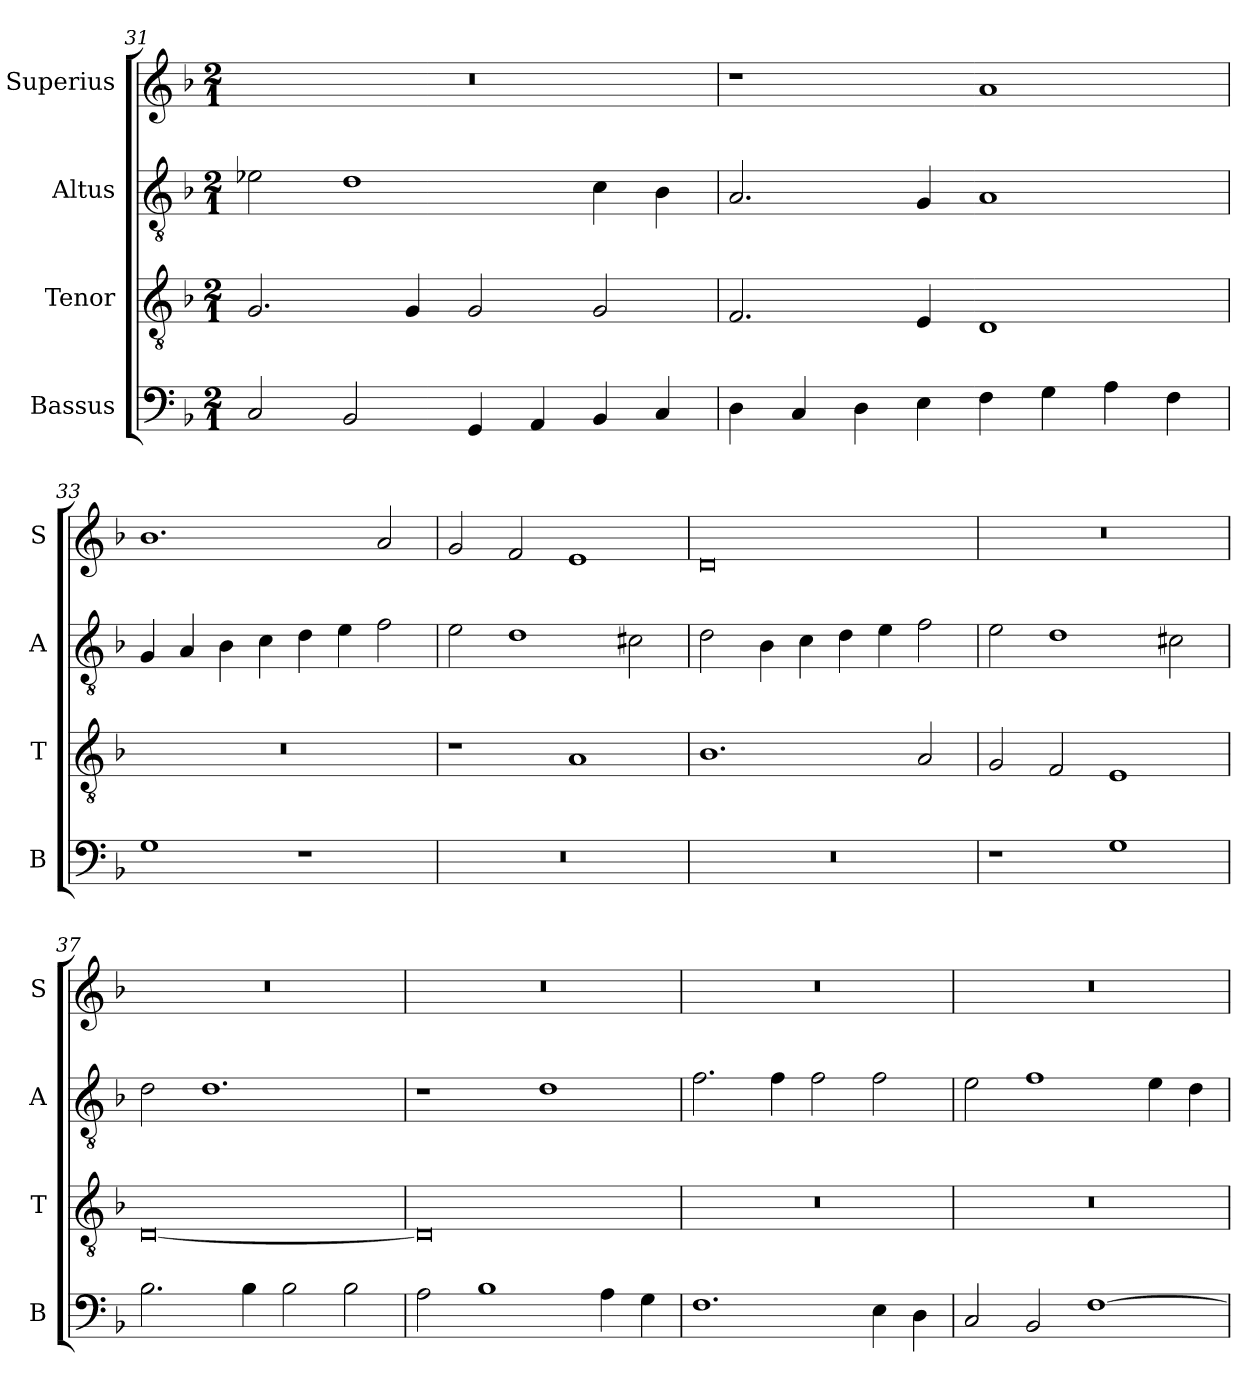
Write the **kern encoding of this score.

**kern	**kern	**kern	**kern
*part4	*part3	*part2	*part1
*staff4	*staff3	*staff2	*staff1
*I"Bassus	*I"Tenor	*I"Altus	*I"Superius
*I'B	*I'T	*I'A	*I'S
*clefF4	*clefGv2	*clefGv2	*clefG2
*k[b-]	*k[b-]	*k[b-]	*k[b-]
*M2/1	*M2/1	*M2/1	*M2/1
=31	=31	=31	=31
2C/	2.G/	2e-X\	0r
2BB-/	.	1d	.
.	4G/	.	.
4GG/	2G/	.	.
4AA/	.	.	.
4BB-/	2G/	4c\	.
4C/	.	4B-\	.
=32	=32	=32	=32
4D\	2.F/	2.A/	1r
4C/	.	.	.
4D\	.	.	.
4E\	4E/	4G/	.
4F\	1D	1A	1a
4G\	.	.	.
4A\	.	.	.
4F\	.	.	.
=33	=33	=33	=33
1G	0r	4G/	1.b-
.	.	4A/	.
.	.	4B-\	.
.	.	4c\	.
1r	.	4d\	.
.	.	4e\	.
.	.	2f\	2a/
=34	=34	=34	=34
0r	1r	2e\	2g/
.	.	1d	2f/
.	1A	.	1e
.	.	2c#X\	.
=35	=35	=35	=35
0r	1.B-	2d\	0d
.	.	4B-\	.
.	.	4c\	.
.	.	4d\	.
.	.	4e\	.
.	2A/	2f\	.
=36	=36	=36	=36
1r	2G/	2e\	0r
.	2F/	1d	.
1G	1E	.	.
.	.	2c#X\	.
=37	=37	=37	=37
2.B-\	[0D	2d\	0r
.	.	1.d	.
4B-\	.	.	.
2B-\	.	.	.
2B-\	.	.	.
=38	=38	=38	=38
2A\	0D]	1r	0r
1B-	.	.	.
.	.	1d	.
4A\	.	.	.
4G\	.	.	.
=39	=39	=39	=39
1.F	0r	2.f\	0r
.	.	4f\	.
.	.	2f\	.
4E\	.	2f\	.
4D\	.	.	.
=40	=40	=40	=40
2C/	0r	2e\	0r
2BB-/	.	1f	.
[1F	.	.	.
.	.	4e\	.
.	.	4d\	.
=	=	=	=
*-	*-	*-	*-
